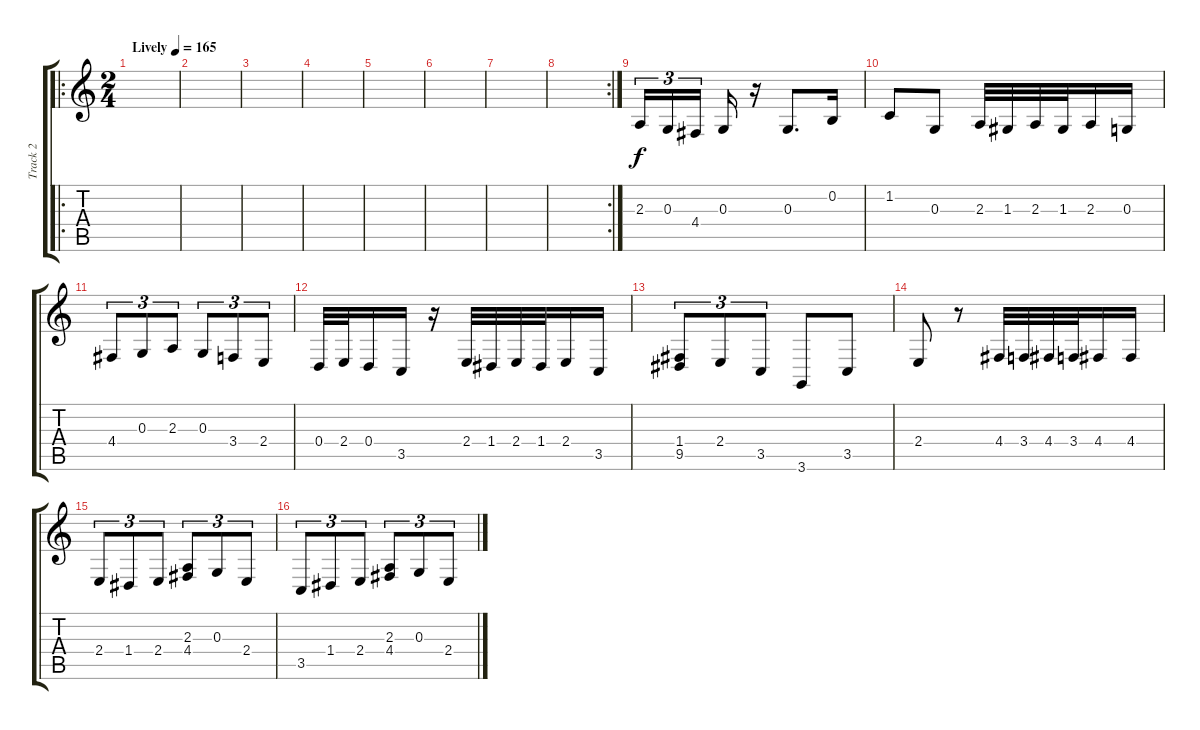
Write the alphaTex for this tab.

\track ("Track 2" "Track 2") {instrument tangoaccordion}
\staff {score tabs}
\tuning (E4 B3 G3 D3 A2 E2) {hide}
\ro
\ts (2 4)
\tempo (165 "Lively")
\clef g2
\ks c
|
|
|
|
|
|
|
\rc 2
|
2.3.16{tu (3 2)} 0.3.16{tu (3 2)} 4.4.16{tu (3 2) beam splitsecondary} 0.3.16 r.16 0.3.8{d} 0.2.16 |
1.2.8 0.3.8 2.3.32 1.3.32 2.3.32 1.3.32 2.3.16 0.3.16 |
4.4.8{tu (3 2)} 0.3.8{tu (3 2)} 2.3.8{tu (3 2)} 0.3.8{tu (3 2)} 3.4.8{tu (3 2)} 2.4.8{tu (3 2)} |
0.4.32 2.4.32 0.4.16 3.5.16 r.16 2.4.32 1.4.32 2.4.32 1.4.32 2.4.16 3.5.16 |
(1.4 9.5).8{tu (3 2)} 2.4.8{tu (3 2)} 3.5.8{tu (3 2)} 3.6.8 3.5.8 |
2.4.8 r.8 4.4.32 3.4.32 4.4.32 3.4.32 4.4.16 4.4.16 |
2.4.8{tu (3 2)} 1.4.8{tu (3 2)} 2.4.8{tu (3 2)} (2.3 4.4).8{tu (3 2)} 0.3.8{tu (3 2)} 2.4.8{tu (3 2)} |
3.5.8{tu (3 2)} 1.4.8{tu (3 2)} 2.4.8{tu (3 2)} (2.3 4.4).8{tu (3 2)} 0.3.8{tu (3 2)} 2.4.8{tu (3 2)}
